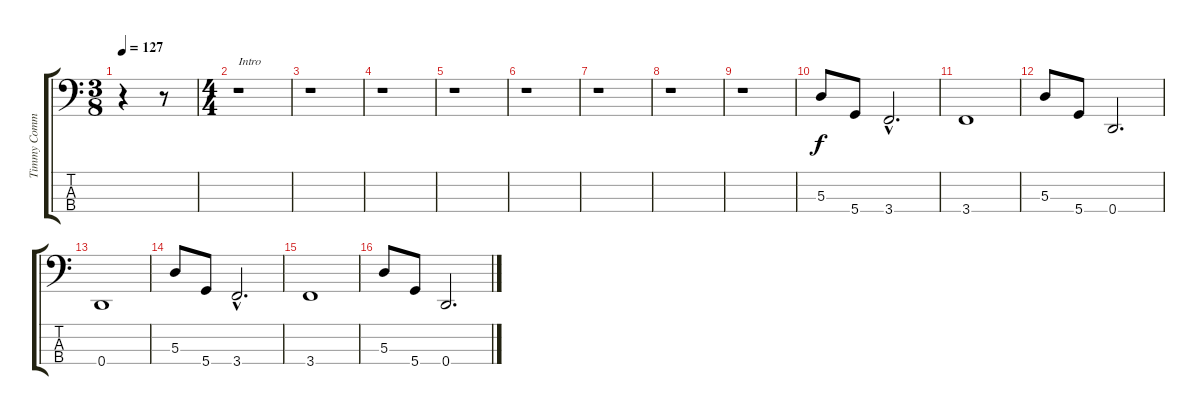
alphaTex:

\track ("Timmy Commerford" "Timmy Comm") {instrument electricbassfinger}
\staff {score tabs}
\tuning (G2 D2 A1 D1) {hide}
\ts (3 8)
\tempo 127
\clef f4
\ks c
r.4{dy f instrument electricbassfinger} r.8 |
\ts (4 4)
r.1{txt "Intro"} |
r.1 |
r.1 |
r.1 |
r.1 |
r.1 |
r.1 |
r.1 |
5.3.8 5.4.8 3.4{hac}.2{d} |
3.4.1 |
5.3.8 5.4.8 0.4.2{d} |
0.4.1 |
5.3.8 5.4.8 3.4{hac}.2{d} |
3.4.1 |
5.3.8 5.4.8 0.4.2{d}
